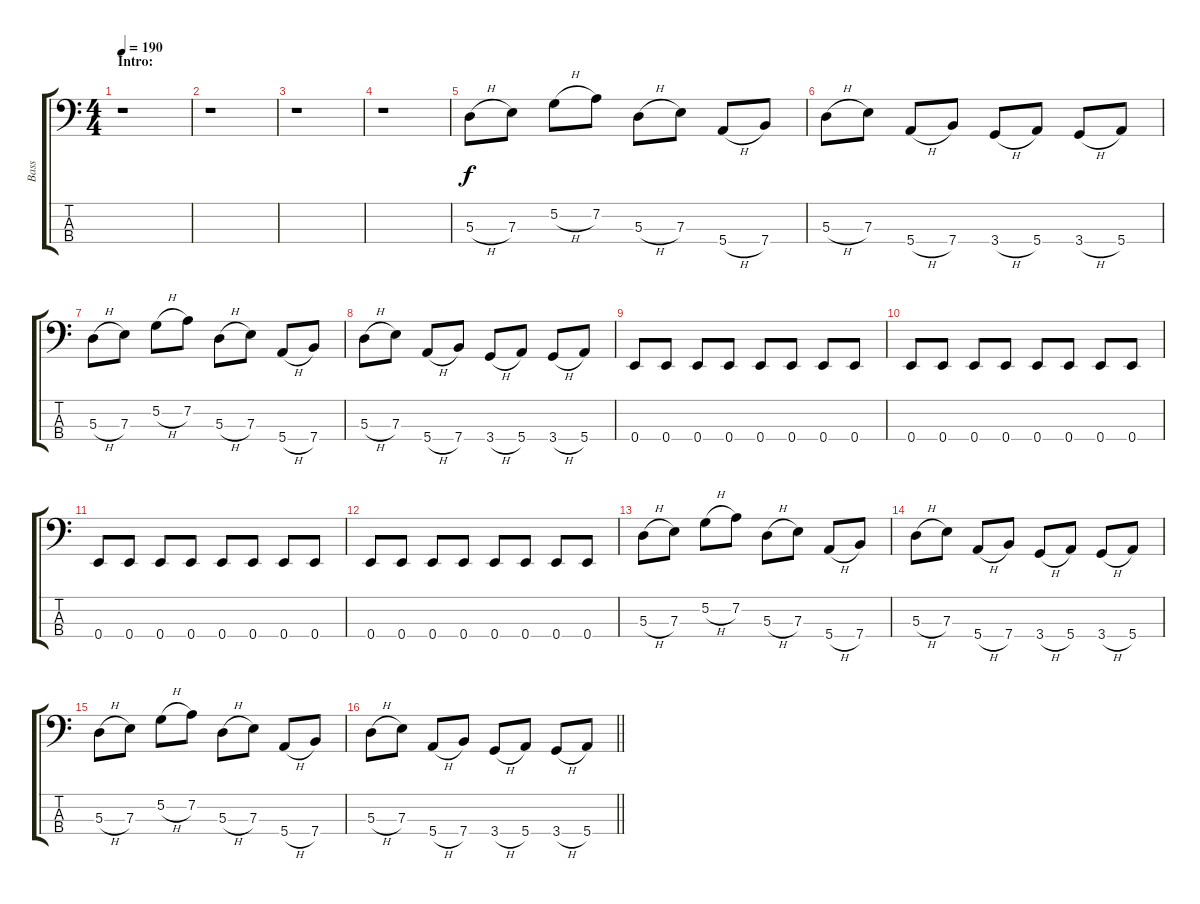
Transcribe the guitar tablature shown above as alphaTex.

\track ("Bass" "Bass") {instrument electricbassfinger}
\staff {score tabs}
\tuning (G2 D2 A1 E1) {hide}
\ts (4 4)
\section ("" "Intro:")
\tempo 190
\clef f4
\ks c
r.1{dy f instrument electricbassfinger} |
r.1 |
r.1 |
r.1 |
5.3{h}.8 7.3.8 5.2{h}.8 7.2.8 5.3{h}.8 7.3.8 5.4{h}.8 7.4.8 |
5.3{h}.8 7.3.8 5.4{h}.8 7.4.8 3.4{h}.8 5.4.8 3.4{h}.8 5.4.8 |
5.3{h}.8 7.3.8 5.2{h}.8 7.2.8 5.3{h}.8 7.3.8 5.4{h}.8 7.4.8 |
5.3{h}.8 7.3.8 5.4{h}.8 7.4.8 3.4{h}.8 5.4.8 3.4{h}.8 5.4.8 |
0.4.8 0.4.8 0.4.8 0.4.8 0.4.8 0.4.8 0.4.8 0.4.8 |
0.4.8 0.4.8 0.4.8 0.4.8 0.4.8 0.4.8 0.4.8 0.4.8 |
0.4.8 0.4.8 0.4.8 0.4.8 0.4.8 0.4.8 0.4.8 0.4.8 |
0.4.8 0.4.8 0.4.8 0.4.8 0.4.8 0.4.8 0.4.8 0.4.8 |
5.3{h}.8 7.3.8 5.2{h}.8 7.2.8 5.3{h}.8 7.3.8 5.4{h}.8 7.4.8 |
5.3{h}.8 7.3.8 5.4{h}.8 7.4.8 3.4{h}.8 5.4.8 3.4{h}.8 5.4.8 |
5.3{h}.8 7.3.8 5.2{h}.8 7.2.8 5.3{h}.8 7.3.8 5.4{h}.8 7.4.8 |
\barLineRight lightlight
5.3{h}.8 7.3.8 5.4{h}.8 7.4.8 3.4{h}.8 5.4.8 3.4{h}.8 5.4.8
